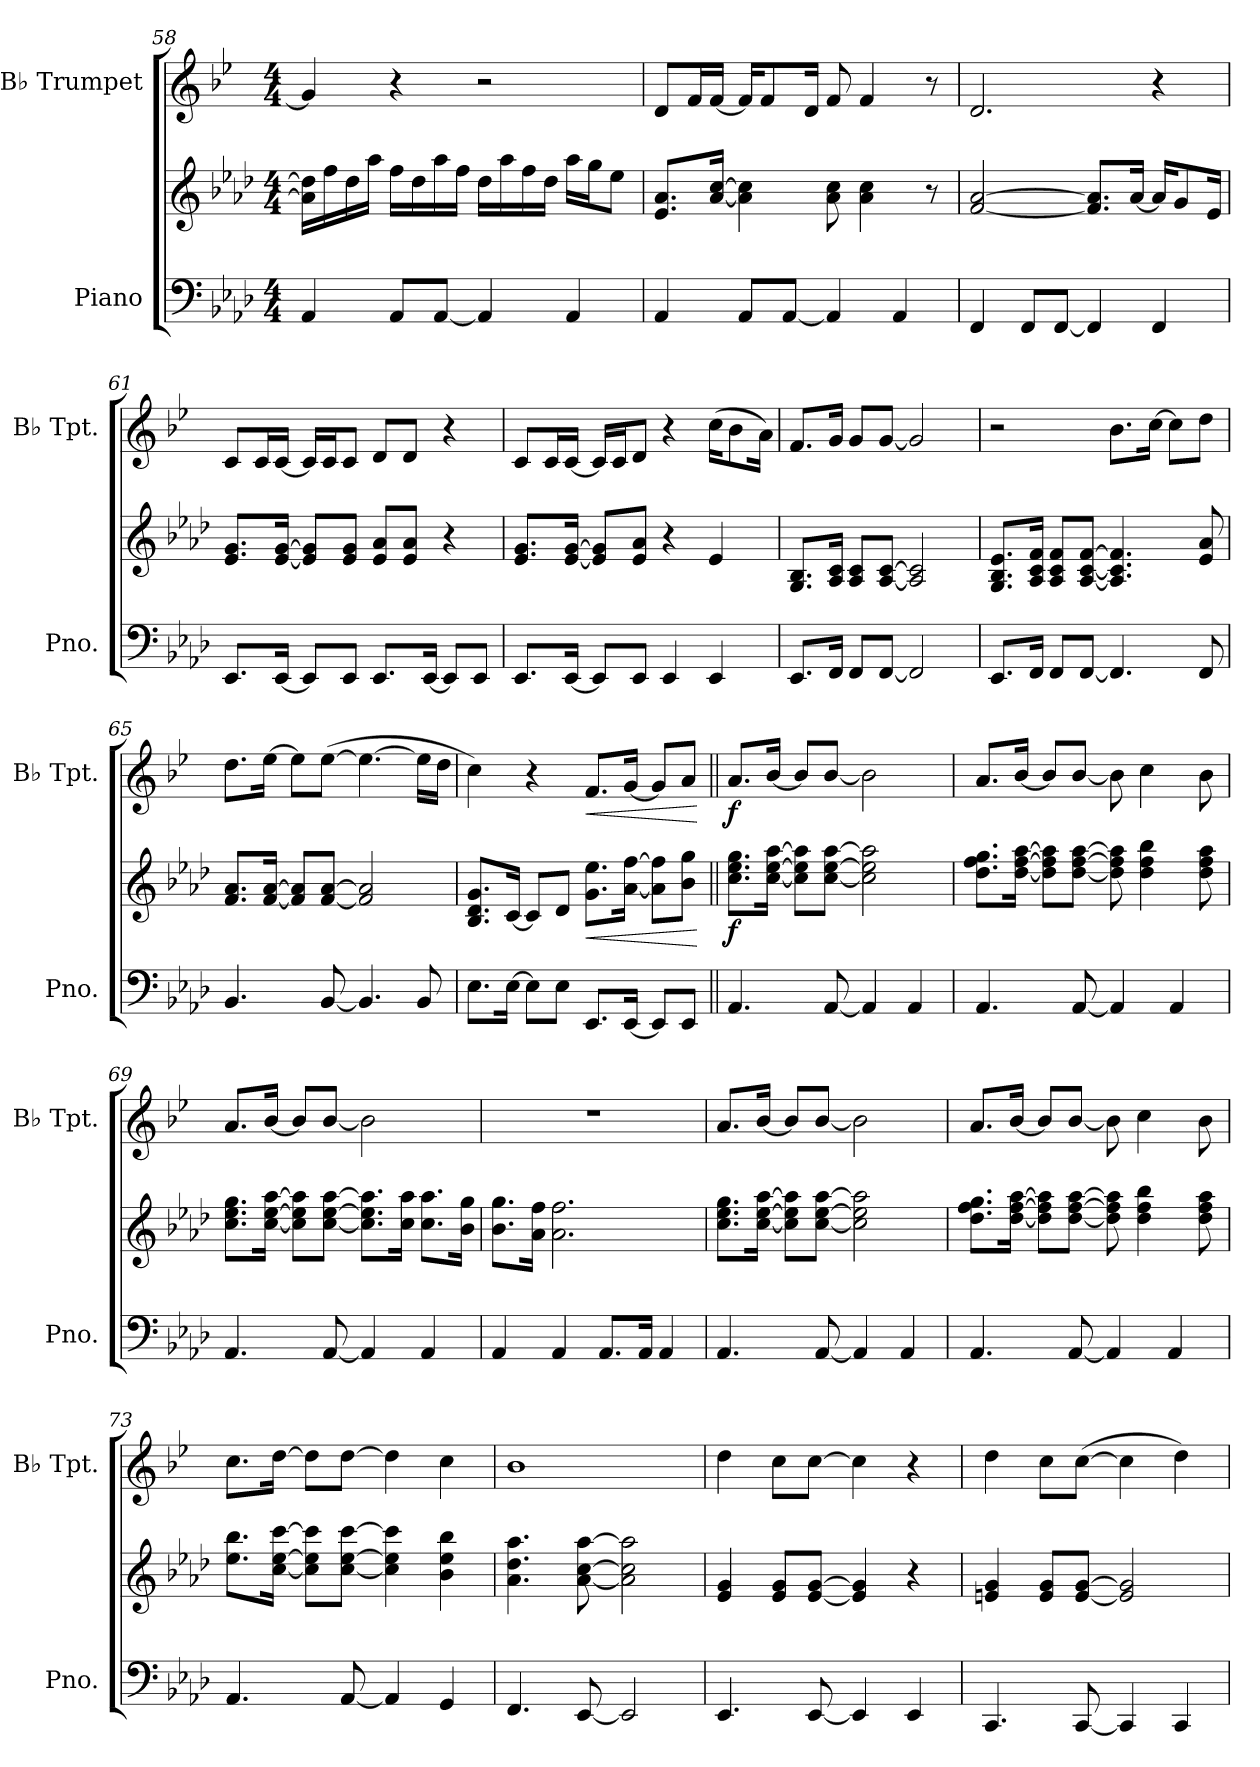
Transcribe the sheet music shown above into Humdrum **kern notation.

**kern	**kern	**dynam	**kern	**dynam
*part2	*part2	*part2	*part1	*part1
*staff3	*staff2	*staff2/3	*staff1	*staff1
*I"Piano	*	*	*I"B♭ Trumpet	*
*I'Pno.	*	*	*I'B♭ Tpt.	*
!!LO:LB:g=z
*clefF4	*clefG2	*	*clefG2	*
*	*	*	*ITrd1c2	*
*k[b-e-a-d-]	*k[b-e-a-d-]	*	*k[b-e-a-d-]	*
*M4/4	*M4/4	*	*M4/4	*
=58	=58	=58	=58	=58
4AA-/	16a-\] 16dd-\]LL	.	4f/]	.
.	16ff\	.	.	.
.	16dd-\	.	.	.
.	16aa-\JJ	.	.	.
8AA-/L	16ff\LL	.	4r	.
.	16dd-\	.	.	.
[8AA-/J	16aa-\	.	.	.
.	16ff\JJ	.	.	.
4AA-/]	16dd-\LL	.	2r	.
.	16aa-\	.	.	.
.	16ff\	.	.	.
.	16dd-\JJ	.	.	.
4AA-/	16aa-\LL	.	.	.
.	16gg\J	.	.	.
.	8ee-\J	.	.	.
=59	=59	=59	=59	=59
4AA-/	8.e-/ 8.a-/L	.	8c/L	.
.	.	.	16e-/L	.
.	[16a-/ [16cc/Jk	.	[16e-/JJ	.
8AA-/L	4a-\] 4cc\]	.	16e-/KL]	.
.	.	.	8e-/	.
[8AA-/J	.	.	.	.
.	.	.	16c/Jk	.
4AA-/]	8a-\ 8cc\	.	8e-/	.
.	4a-\ 4cc\	.	4e-/	.
4AA-/	.	.	.	.
.	8r	.	8r	.
=60	=60	=60	=60	=60
4FF/	[2f/ [2a-/	.	2.c/	.
8FF/L	.	.	.	.
[8FF/J	.	.	.	.
4FF/]	8.f/] 8.a-/]L	.	.	.
.	[16a-/Jk	.	.	.
4FF/	16a-/KL]	.	4r	.
.	8g/	.	.	.
.	16e-/Jk	.	.	.
!!LO:LB:g=z
=61	=61	=61	=61	=61
8.EE-/L	8.e-/ 8.g/L	.	8B-/L	.
.	.	.	16B-/L	.
[16EE-/Jk	[16e-/ [16g/Jk	.	[16B-/JJ	.
8EE-/L]	8e-/] 8g/]L	.	16B-/LL]	.
.	.	.	16B-/J	.
8EE-/J	8e-/ 8g/J	.	8B-/J	.
8.EE-/L	8e-/ 8a-/L	.	8c/L	.
.	8e-/ 8a-/J	.	8c/J	.
[16EE-/Jk	.	.	.	.
8EE-/L]	4r	.	4r	.
8EE-/J	.	.	.	.
=62	=62	=62	=62	=62
8.EE-/L	8.e-/ 8.g/L	.	8B-/L	.
.	.	.	16B-/L	.
[16EE-/Jk	[16e-/ [16g/Jk	.	[16B-/JJ	.
8EE-/L]	8e-/] 8g/]L	.	16B-/LL]	.
.	.	.	16B-/J	.
8EE-/J	8e-/ 8a-/J	.	8c/J	.
4EE-/	4r	.	4r	.
4EE-/	4e-/	.	(16b-\KL	.
.	.	.	8a-\	.
.	.	.	16g\Jk)	.
=63	=63	=63	=63	=63
8.EE-/L	8.G/ 8.B-/L	.	8.e-/L	.
16FF/Jk	16A-/ 16c/Jk	.	16f/Jk	.
8FF/L	8A-/ 8c/L	.	8f/L	.
[8FF/J	[8A-/ [8c/J	.	[8f/J	.
2FF/]	2A-/] 2c/]	.	2f/]	.
!!LO:PB:g=z
=64	=64	=64	=64	=64
8.EE-/L	8.G/ 8.B-/ 8.e-/L	.	2r	.
16FF/Jk	16A-/ 16c/ 16f/Jk	.	.	.
8FF/L	8A-/ 8c/ 8f/L	.	.	.
[8FF/J	[8A-/ [8c/ [8f/J	.	.	.
4.FF/]	4.A-/] 4.c/] 4.f/]	.	8.a-\L	.
.	.	.	[16b-\Jk	.
.	.	.	8b-\L]	.
8FF/	8e-/ 8a-/	.	8cc\J	.
=65	=65	=65	=65	=65
4.BB-/	8.f/ 8.a-/L	.	8.cc\L	.
.	[16f/ [16a-/Jk	.	[16dd-\Jk	.
.	8f/] 8a-/]L	.	8dd-\L]	.
[8BB-/	[8f/ [8a-/J	.	([8dd-\J	.
4.BB-/]	2f/] 2a-/]	.	4.dd-\_	.
8BB-/	.	.	16dd-\LL]	.
.	.	.	16cc\JJ	.
=66	=66	=66	=66	=66
8.E-\L	8.B-/ 8.d-/ 8.g/L	.	4b-\)	.
[16E-\Jk	[16c/Jk	.	.	.
8E-\L]	8c/L]	.	4r	.
8E-\J	8d-/J	.	.	.
!	!	!LO:HP:b	!	!LO:HP:b
8.EE-/L	8.g\ 8.ee-\L	<	8.e-/L	<
[16EE-/Jk	[16a-\ [16ff\Jk	.	[16f/Jk	.
8EE-/L]	8a-\] 8ff\]L	.	8f/L]	.
8EE-/J	8b-\ 8gg\J	.	8g/J	.
.	.	[	.	[
=67||	=67||	=67||	=67||	=67||
!	!	!LO:DY:b	!	!LO:DY:b
4.AA-/	8.cc\ 8.ee-\ 8.gg\L	f	8.g/L	f
.	[16cc\ [16ee-\ [16aa-\Jk	.	[16a-/Jk	.
.	8cc\] 8ee-\] 8aa-\]L	.	8a-/L]	.
[8AA-/	[8cc\ [8ee-\ [8aa-\J	.	[8a-/J	.
4AA-/]	2cc\] 2ee-\] 2aa-\]	.	2a-\]	.
4AA-/	.	.	.	.
!!LO:LB:g=z
=68	=68	=68	=68	=68
4.AA-/	8.dd-\ 8.ff\ 8.gg\L	.	8.g/L	.
.	[16dd-\ [16ff\ [16aa-\Jk	.	[16a-/Jk	.
.	8dd-\] 8ff\] 8aa-\]L	.	8a-/L]	.
[8AA-/	[8dd-\ [8ff\ [8aa-\J	.	[8a-/J	.
4AA-/]	8dd-\] 8ff\] 8aa-\]	.	8a-\]	.
.	4dd-\ 4ff\ 4bb-\	.	4b-\	.
4AA-/	.	.	.	.
.	8dd-\ 8ff\ 8aa-\	.	8a-\	.
=69	=69	=69	=69	=69
4.AA-/	8.cc\ 8.ee-\ 8.gg\L	.	8.g/L	.
.	[16cc\ [16ee-\ [16aa-\Jk	.	[16a-/Jk	.
.	8cc\] 8ee-\] 8aa-\]L	.	8a-/L]	.
[8AA-/	[8cc\ [8ee-\ [8aa-\J	.	[8a-/J	.
4AA-/]	8.cc\] 8.ee-\] 8.aa-\]L	.	2a-\]	.
.	16cc\ 16aa-\Jk	.	.	.
4AA-/	8.cc\ 8.aa-\L	.	.	.
.	16b-\ 16gg\Jk	.	.	.
=70	=70	=70	=70	=70
4AA-/	8.b-\ 8.gg\L	.	1r	.
.	16a-\ 16ff\Jk	.	.	.
4AA-/	2.a-\ 2.ff\	.	.	.
8.AA-/L	.	.	.	.
16AA-/Jk	.	.	.	.
4AA-/	.	.	.	.
=71	=71	=71	=71	=71
4.AA-/	8.cc\ 8.ee-\ 8.gg\L	.	8.g/L	.
.	[16cc\ [16ee-\ [16aa-\Jk	.	[16a-/Jk	.
.	8cc\] 8ee-\] 8aa-\]L	.	8a-/L]	.
[8AA-/	[8cc\ [8ee-\ [8aa-\J	.	[8a-/J	.
4AA-/]	2cc\] 2ee-\] 2aa-\]	.	2a-\]	.
4AA-/	.	.	.	.
!!LO:LB:g=z
=72	=72	=72	=72	=72
4.AA-/	8.dd-\ 8.ff\ 8.gg\L	.	8.g/L	.
.	[16dd-\ [16ff\ [16aa-\Jk	.	[16a-/Jk	.
.	8dd-\] 8ff\] 8aa-\]L	.	8a-/L]	.
[8AA-/	[8dd-\ [8ff\ [8aa-\J	.	[8a-/J	.
4AA-/]	8dd-\] 8ff\] 8aa-\]	.	8a-\]	.
.	4dd-\ 4ff\ 4bb-\	.	4b-\	.
4AA-/	.	.	.	.
.	8dd-\ 8ff\ 8aa-\	.	8a-\	.
=73	=73	=73	=73	=73
4.AA-/	8.ee-\ 8.bb-\L	.	8.b-\L	.
.	[16cc\ [16ee-\ [16ccc\Jk	.	[16cc\Jk	.
.	8cc\] 8ee-\] 8ccc\]L	.	8cc\L]	.
[8AA-/	[8cc\ [8ee-\ [8ccc\J	.	[8cc\J	.
4AA-/]	4cc\] 4ee-\] 4ccc\]	.	4cc\]	.
4GG/	4b-\ 4ee-\ 4bb-\	.	4b-\	.
=74	=74	=74	=74	=74
4.FF/	4.a-\ 4.dd-\ 4.aa-\	.	1a-	.
[8EE-/	[8a-\ [8cc\ [8aa-\	.	.	.
2EE-/]	2a-\] 2cc\] 2aa-\]	.	.	.
=75	=75	=75	=75	=75
4.EE-/	4e-/ 4g/	.	4cc\	.
.	8e-/ 8g/L	.	8b-\L	.
[8EE-/	[8e-/ [8g/J	.	[8b-\J	.
4EE-/]	4e-/] 4g/]	.	4b-\]	.
4EE-/	4r	.	4r	.
=76	=76	=76	=76	=76
4.CC/	4en/ 4g/	.	4cc\	.
.	8e/ 8g/L	.	8b-\L	.
[8CC/	[8e/ [8g/J	.	([8b-\J	.
4CC/]	2e/] 2g/]	.	4b-\]	.
4CC/	.	.	4cc\)	.
=	=	=	=	=
*-	*-	*-	*-	*-
